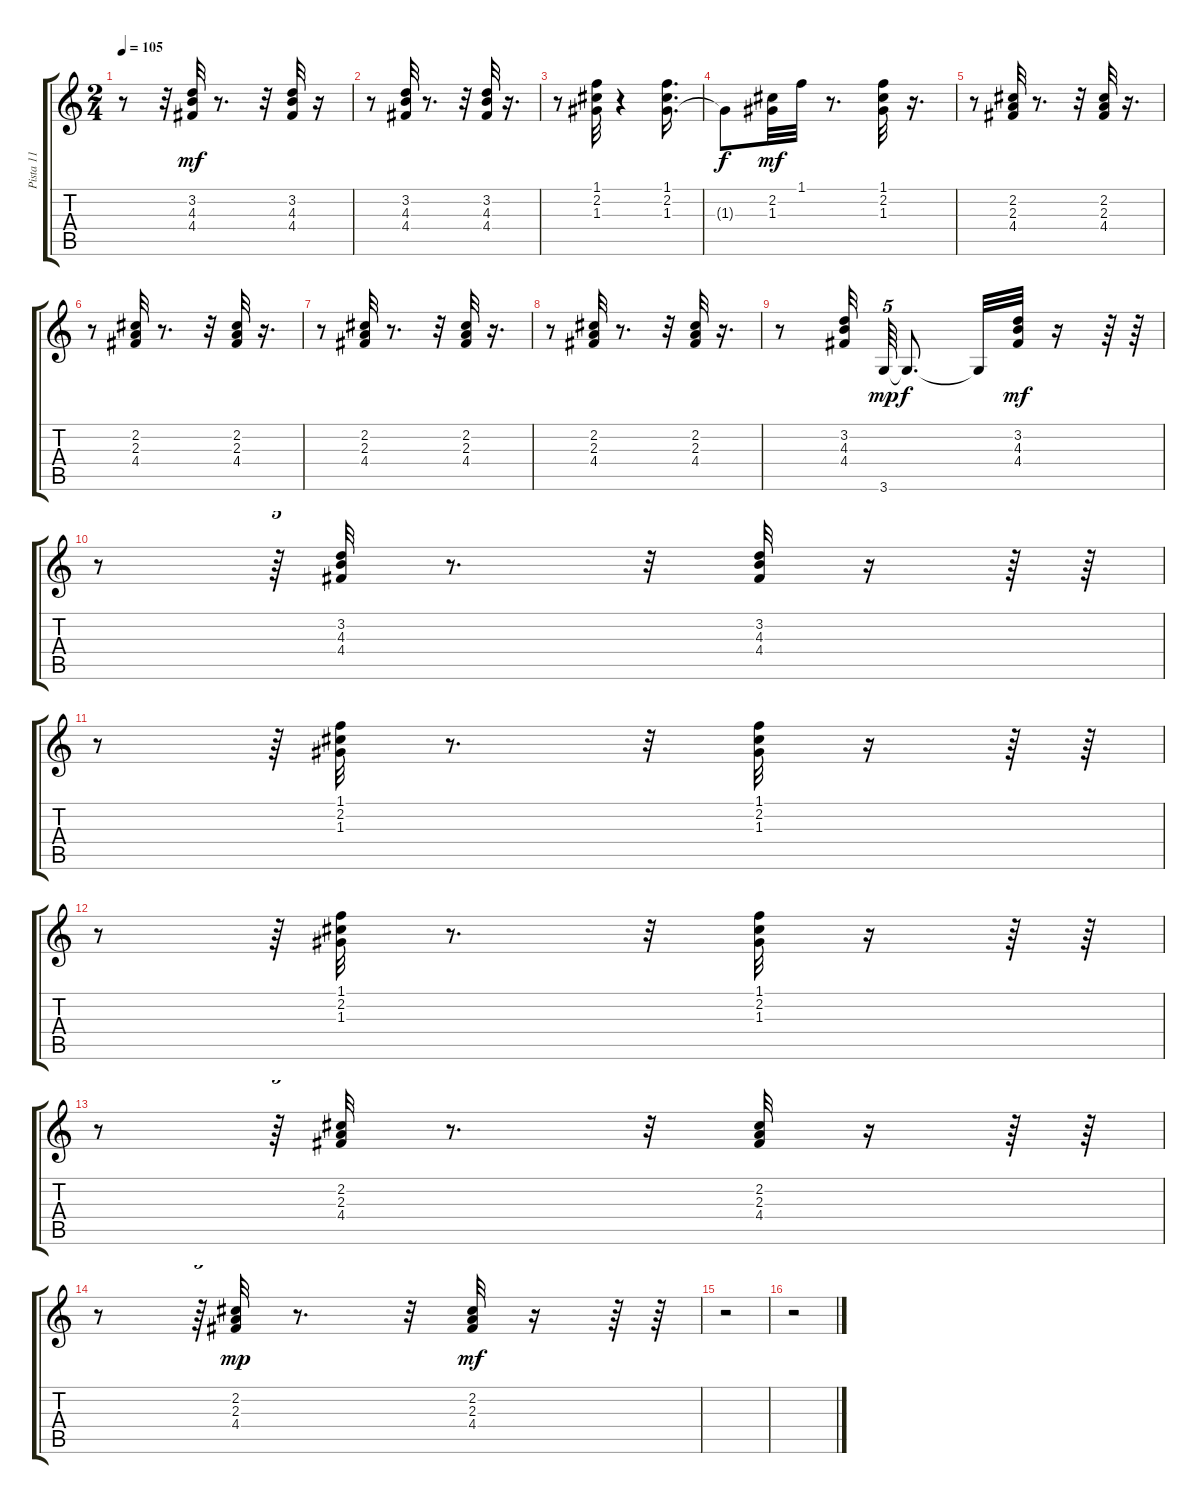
\track ("Pista 11" "Pista 11") {instrument acousticguitarsteel}
\staff {score tabs}
\tuning (E4 B3 G3 D3 A2 E2) {hide}
\ts (2 4)
\tempo 105
\clef g2
\ks c
r.8{dy mf} r.32 (3.2 4.3 4.4).32 r.8{d} r.32 (3.2 4.3 4.4).32 r.16 |
r.8 (3.2 4.3 4.4).32 r.8{d} r.32 (3.2 4.3 4.4).32 r.16{d} |
r.8 (1.1 2.2 1.3).32 r.4 (1.1 2.2 1.3).16{d} |
1.3{t}.8{dy f} (2.2 1.3).32{dy mf} 1.1.32 r.8{d} (1.1 2.2 1.3).32 r.16{d} |
r.8 (2.2 2.3 4.4).32 r.8{d} r.32 (2.2 2.3 4.4).32 r.16{d} |
r.8 (2.2 2.3 4.4).32 r.8{d} r.32 (2.2 2.3 4.4).32 r.16{d} |
r.8 (2.2 2.3 4.4).32 r.8{d} r.32 (2.2 2.3 4.4).32 r.16{d} |
r.8 (2.2 2.3 4.4).32 r.8{d} r.32 (2.2 2.3 4.4).32 r.16{d} |
r.8 (3.2 4.3 4.4).32 3.6.64{tu (5 4) dy mp} 3.6{t}.8{d dy f} 3.6{t}.32 (3.2 4.3 4.4).32{dy mf} r.16 r.64 r.64 |
r.8 r.64{tu (5 4)} (3.2 4.3 4.4).32 r.8{d} r.32 (3.2 4.3 4.4).32 r.16 r.64 r.64 |
r.8 r.64{tu (5 4)} (1.1 2.2 1.3).32 r.8{d} r.32 (1.1 2.2 1.3).32 r.16 r.64 r.64 |
r.8 r.64{tu (5 4)} (1.1 2.2 1.3).32 r.8{d} r.32 (1.1 2.2 1.3).32 r.16 r.64 r.64 |
r.8 r.64{tu (5 4)} (2.2 2.3 4.4).32 r.8{d} r.32 (2.2 2.3 4.4).32 r.16 r.64 r.64 |
r.8 r.64{tu (5 4)} (2.2 2.3 4.4).32{dy mp} r.8{d} r.32 (2.2 2.3 4.4).32{dy mf} r.16 r.64 r.64 |
r.2 |
r.2
